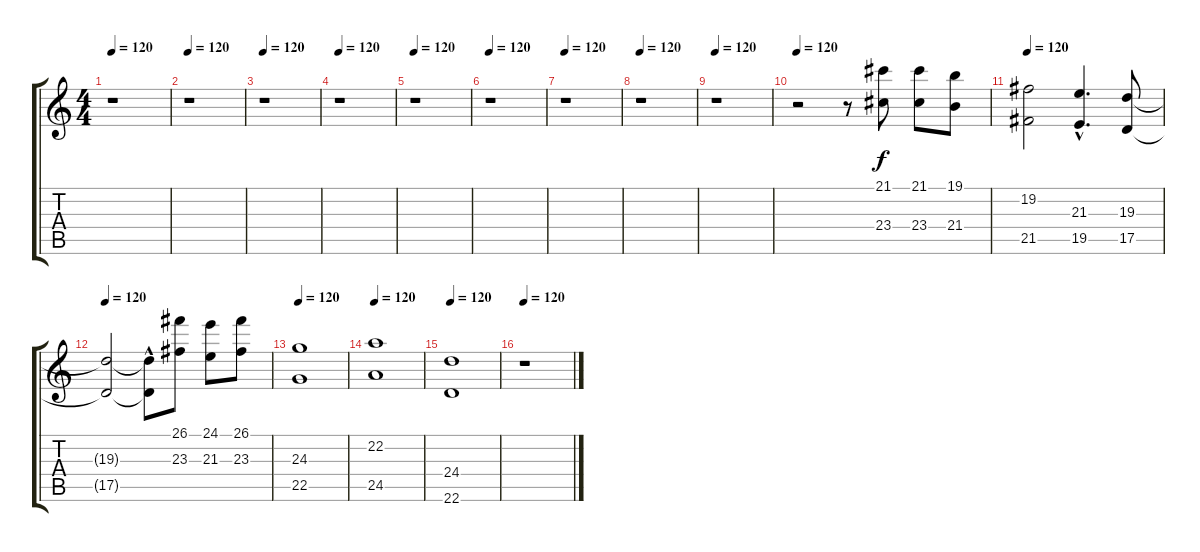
\track "" {instrument synthstrings1}
\staff {score tabs}
\tuning (E4 B3 G3 D3 A2 E2) {hide}
\ts (4 4)
\tempo 120
\clef g2
\ks c
r.1{dy f} |
\tempo 120
r.1 |
\tempo 120
r.1 |
\tempo 120
r.1 |
\tempo 120
r.1 |
\tempo 120
r.1 |
\tempo 120
r.1 |
\tempo 120
r.1 |
\tempo 120
r.1 |
\tempo 120
r.2 r.8 (21.1 23.4).8 (21.1 23.4).8 (19.1 21.4).8 |
\tempo 120
(19.2 21.5).2 (21.3{hac} 19.5{hac}).4{d} (19.3 17.5).8 |
\tempo 120
(19.3{t} 17.5{t}).2 (19.3{hac t} 17.5{hac t}).8 (26.1 23.3).8 (24.1 21.3).8 (26.1 23.3).8 |
\tempo 120
(24.3 22.5).1 |
\tempo 120
(22.2 24.5).1 |
\tempo 120
(24.4 22.6).1 |
\tempo 120
r.1
